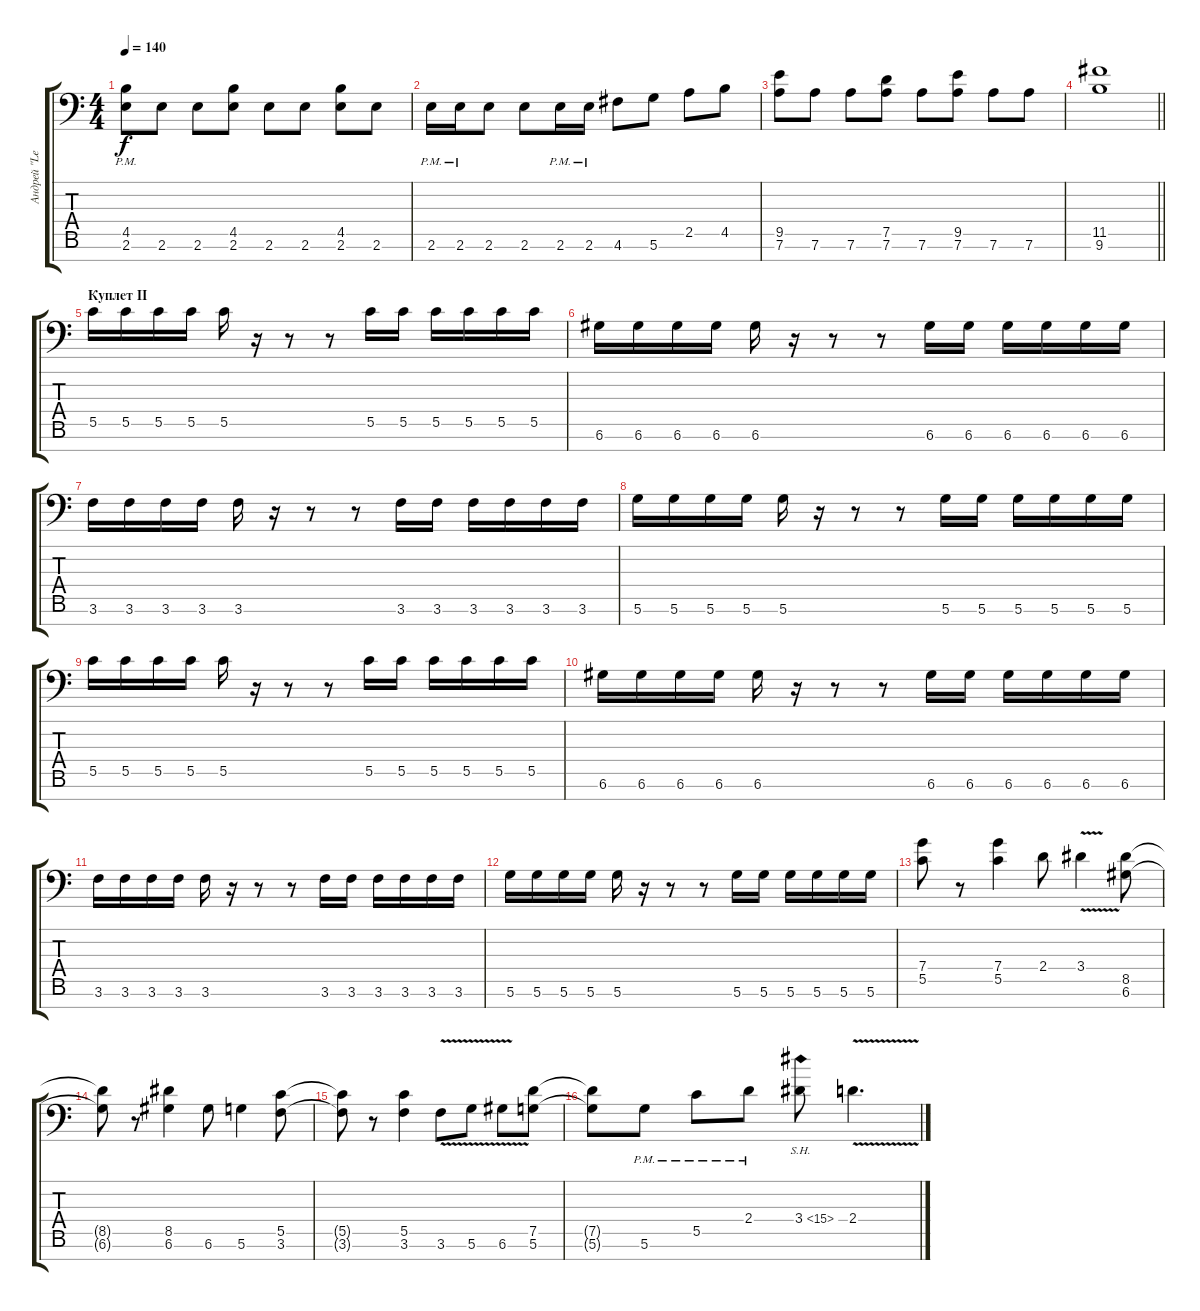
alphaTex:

\track ("Андрей \"Leo\" Леонтьев" "Андрей \"Le") {instrument overdrivenguitar}
\staff {score tabs}
\tuning (D4 A3 F3 C3 G2 D2 A1) {hide}
\ts (4 4)
\tempo 140
\clef f4
\ks c
(4.5 2.6{pm}).8{dy f} 2.6.8 2.6.8 (4.5 2.6).8 2.6.8 2.6.8 (4.5 2.6).8 2.6.8 |
2.6{pm}.16 2.6{pm}.16 2.6.8 2.6.8 2.6{pm}.16 2.6{pm}.16 4.6.8 5.6.8 2.5.8 4.5.8 |
(9.5 7.6).8 7.6.8 7.6.8 (7.5 7.6).8 7.6.8 (9.5 7.6).8 7.6.8 7.6.8 |
\barLineRight lightlight
(11.5 9.6).1 |
\section ("" "Куплет II")
5.5.16 5.5.16 5.5.16 5.5.16 5.5.16 r.16 r.8 r.8 5.5.16 5.5.16 5.5.16 5.5.16 5.5.16 5.5.16 |
6.6.16 6.6.16 6.6.16 6.6.16 6.6.16 r.16 r.8 r.8 6.6.16 6.6.16 6.6.16 6.6.16 6.6.16 6.6.16 |
3.6.16 3.6.16 3.6.16 3.6.16 3.6.16 r.16 r.8 r.8 3.6.16 3.6.16 3.6.16 3.6.16 3.6.16 3.6.16 |
5.6.16 5.6.16 5.6.16 5.6.16 5.6.16 r.16 r.8 r.8 5.6.16 5.6.16 5.6.16 5.6.16 5.6.16 5.6.16 |
5.5.16 5.5.16 5.5.16 5.5.16 5.5.16 r.16 r.8 r.8 5.5.16 5.5.16 5.5.16 5.5.16 5.5.16 5.5.16 |
6.6.16 6.6.16 6.6.16 6.6.16 6.6.16 r.16 r.8 r.8 6.6.16 6.6.16 6.6.16 6.6.16 6.6.16 6.6.16 |
3.6.16 3.6.16 3.6.16 3.6.16 3.6.16 r.16 r.8 r.8 3.6.16 3.6.16 3.6.16 3.6.16 3.6.16 3.6.16 |
5.6.16 5.6.16 5.6.16 5.6.16 5.6.16 r.16 r.8 r.8 5.6.16 5.6.16 5.6.16 5.6.16 5.6.16 5.6.16 |
(7.4 5.5).8 r.8 (7.4 5.5).4 2.4.8 3.4{v}.4{instrument guitarharmonics} (8.5 6.6).8{instrument overdrivenguitar} |
(8.5{t} 6.6{t}).8 r.8 (8.5 6.6).4 6.6.8 5.6.4{instrument guitarharmonics} (5.5 3.6).8{instrument overdrivenguitar} |
(5.5{t} 3.6{t}).8 r.8 (5.5 3.6).4 3.6{v}.8 5.6{v}.8 6.6{v}.8 (7.5 5.6).8 |
(7.5{t} 5.6{t}).8 5.6{pm}.8 5.5{pm}.8 2.4{pm}.8 3.4{sh 12}.8 2.4{v}.4{d instrument guitarharmonics}
